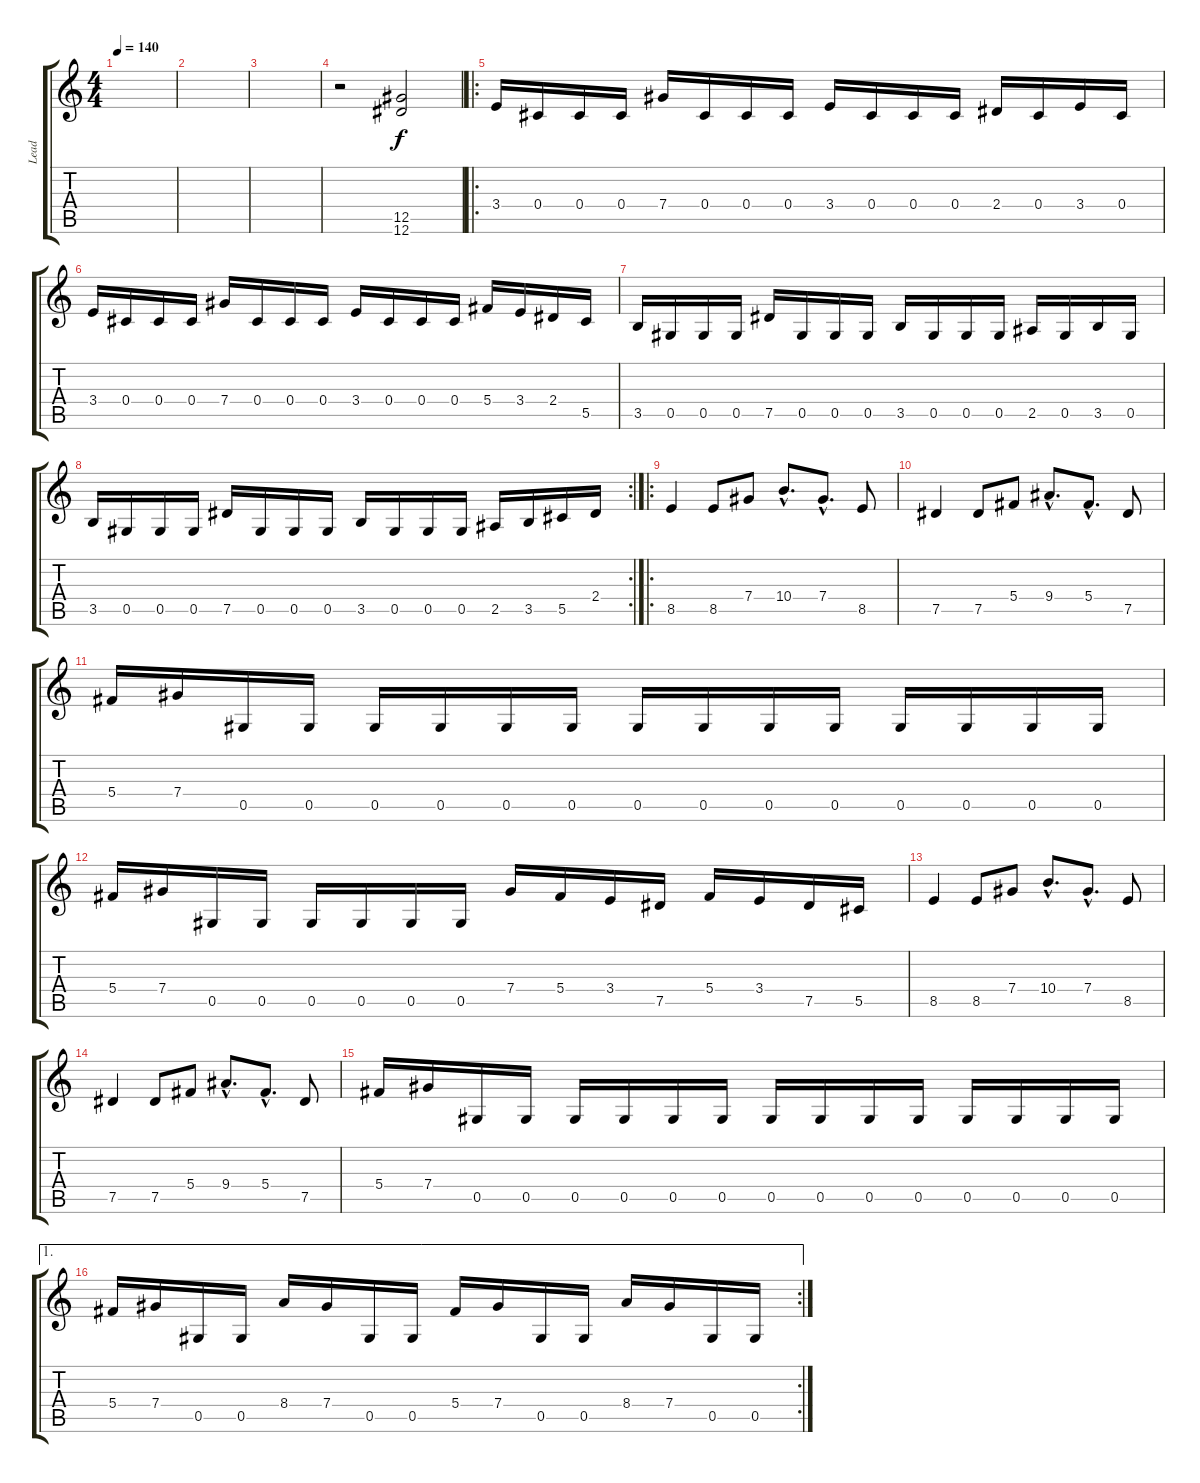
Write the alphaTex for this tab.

\track ("Lead" "Lead") {instrument overdrivenguitar}
\staff {score tabs}
\tuning (Eb4 Bb3 Gb3 Db3 Ab2 Eb2) {hide}
\ts (4 4)
\tempo 140
\clef g2
\ks c
|
|
|
r.2 (12.5 12.6).2 |
\ro
3.4.16 0.4.16 0.4.16 0.4.16 7.4.16 0.4.16 0.4.16 0.4.16 3.4.16 0.4.16 0.4.16 0.4.16 2.4.16 0.4.16 3.4.16 0.4.16 |
3.4.16 0.4.16 0.4.16 0.4.16 7.4.16 0.4.16 0.4.16 0.4.16 3.4.16 0.4.16 0.4.16 0.4.16 5.4.16 3.4.16 2.4.16 5.5.16 |
3.5.16 0.5.16 0.5.16 0.5.16 7.5.16 0.5.16 0.5.16 0.5.16 3.5.16 0.5.16 0.5.16 0.5.16 2.5.16 0.5.16 3.5.16 0.5.16 |
\rc 2
3.5.16 0.5.16 0.5.16 0.5.16 7.5.16 0.5.16 0.5.16 0.5.16 3.5.16 0.5.16 0.5.16 0.5.16 2.5.16 3.5.16 5.5.16 2.4.16 |
\ro
8.5.4 8.5.8 7.4.8 10.4{hac}.8{d} 7.4{hac}.8{d} 8.5.8 |
7.5.4 7.5.8 5.4.8 9.4{hac}.8{d} 5.4{hac}.8{d} 7.5.8 |
5.4.16 7.4.16 0.5.16 0.5.16 0.5.16 0.5.16 0.5.16 0.5.16 0.5.16 0.5.16 0.5.16 0.5.16 0.5.16 0.5.16 0.5.16 0.5.16 |
5.4.16 7.4.16 0.5.16 0.5.16 0.5.16 0.5.16 0.5.16 0.5.16 7.4.16 5.4.16 3.4.16 7.5.16 5.4.16 3.4.16 7.5.16 5.5.16 |
8.5.4 8.5.8 7.4.8 10.4{hac}.8{d} 7.4{hac}.8{d} 8.5.8 |
7.5.4 7.5.8 5.4.8 9.4{hac}.8{d} 5.4{hac}.8{d} 7.5.8 |
5.4.16 7.4.16 0.5.16 0.5.16 0.5.16 0.5.16 0.5.16 0.5.16 0.5.16 0.5.16 0.5.16 0.5.16 0.5.16 0.5.16 0.5.16 0.5.16 |
\ae 1
\rc 2
5.4.16 7.4.16 0.5.16 0.5.16 8.4.16 7.4.16 0.5.16 0.5.16 5.4.16 7.4.16 0.5.16 0.5.16 8.4.16 7.4.16 0.5.16 0.5.16
